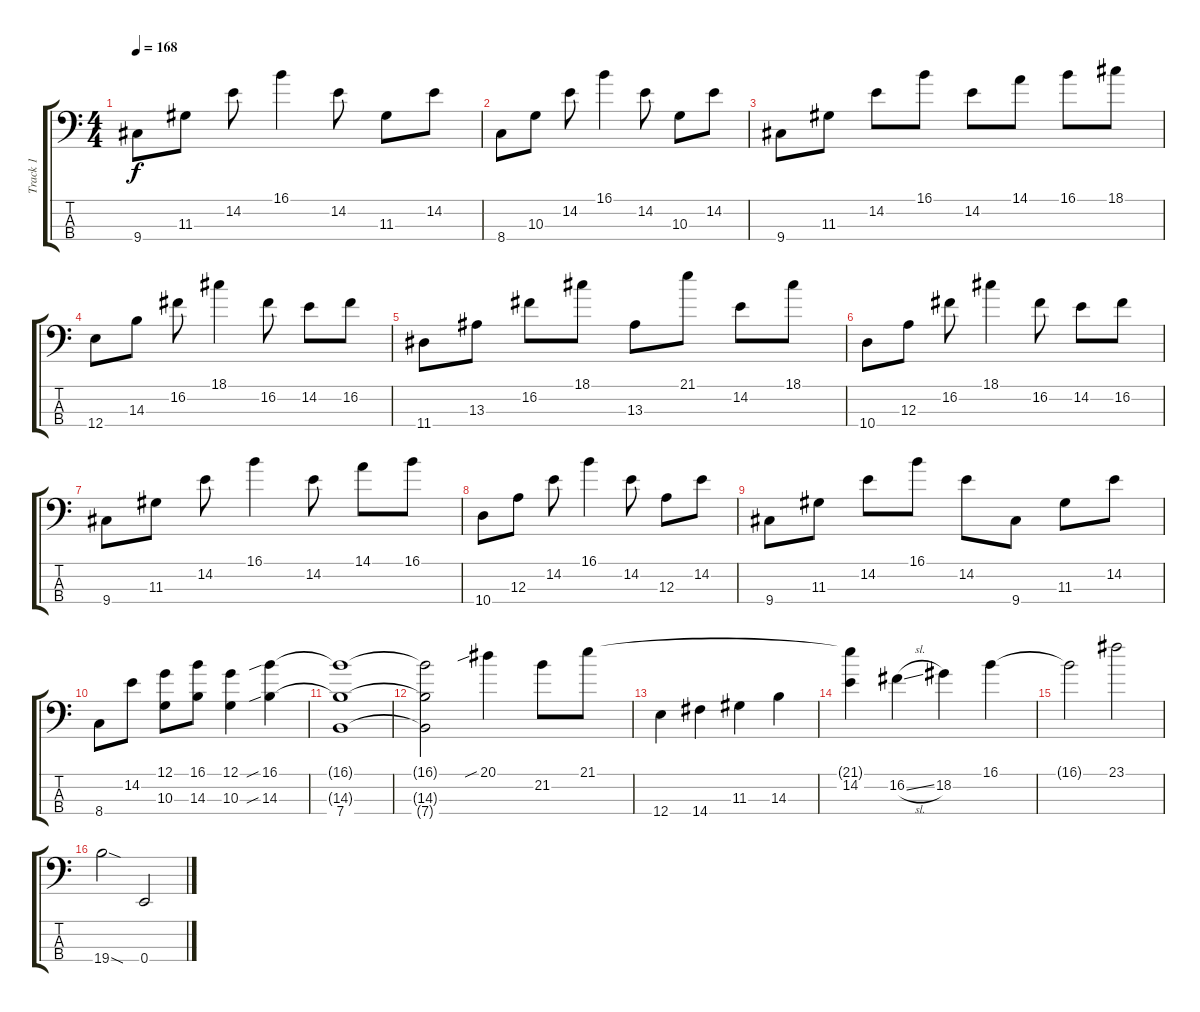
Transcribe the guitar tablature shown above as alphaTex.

\track ("Track 1" "Track 1") {instrument electricbassfinger}
\staff {score tabs}
\tuning (G2 D2 A1 E1) {hide}
\ts (4 4)
\tempo 168
\clef f4
\ks c
9.4.8{dy f} 11.3.8 14.2.8 16.1.4 14.2.8 11.3.8 14.2.8 |
8.4.8 10.3.8 14.2.8 16.1.4 14.2.8 10.3.8 14.2.8 |
9.4.8 11.3.8 14.2.8 16.1.8 14.2.8 14.1.8 16.1.8 18.1.8 |
12.4.8 14.3.8 16.2.8 18.1.4 16.2.8 14.2.8 16.2.8 |
11.4.8 13.3.8 16.2.8 18.1.8 13.3.8 21.1.8 14.2.8 18.1.8 |
10.4.8 12.3.8 16.2.8 18.1.4 16.2.8 14.2.8 16.2.8 |
9.4.8 11.3.8 14.2.8 16.1.4 14.2.8 14.1.8 16.1.8 |
10.4.8 12.3.8 14.2.8 16.1.4 14.2.8 12.3.8 14.2.8 |
9.4.8 11.3.8 14.2.8 16.1.8 14.2.8 9.4.8 11.3.8 14.2.8 |
8.4.8 14.2.8 (12.1 10.3).8 (16.1 14.3).8 (12.1 10.3).4 (16.1{sib} 14.3{sib}).4 |
(16.1{t} 14.3{t} 7.4).1 |
(16.1{t} 14.3{t} 7.4{t}).2 20.1{sib}.4 21.2.8 21.1.8 |
12.4.4 14.4.4 11.3.4 14.3.4 |
(21.1{t} 14.2).4 16.2{sl}.4 18.2.4 16.1.4 |
16.1{t}.2 23.1.2 |
19.4{sod}.2 0.4.2
